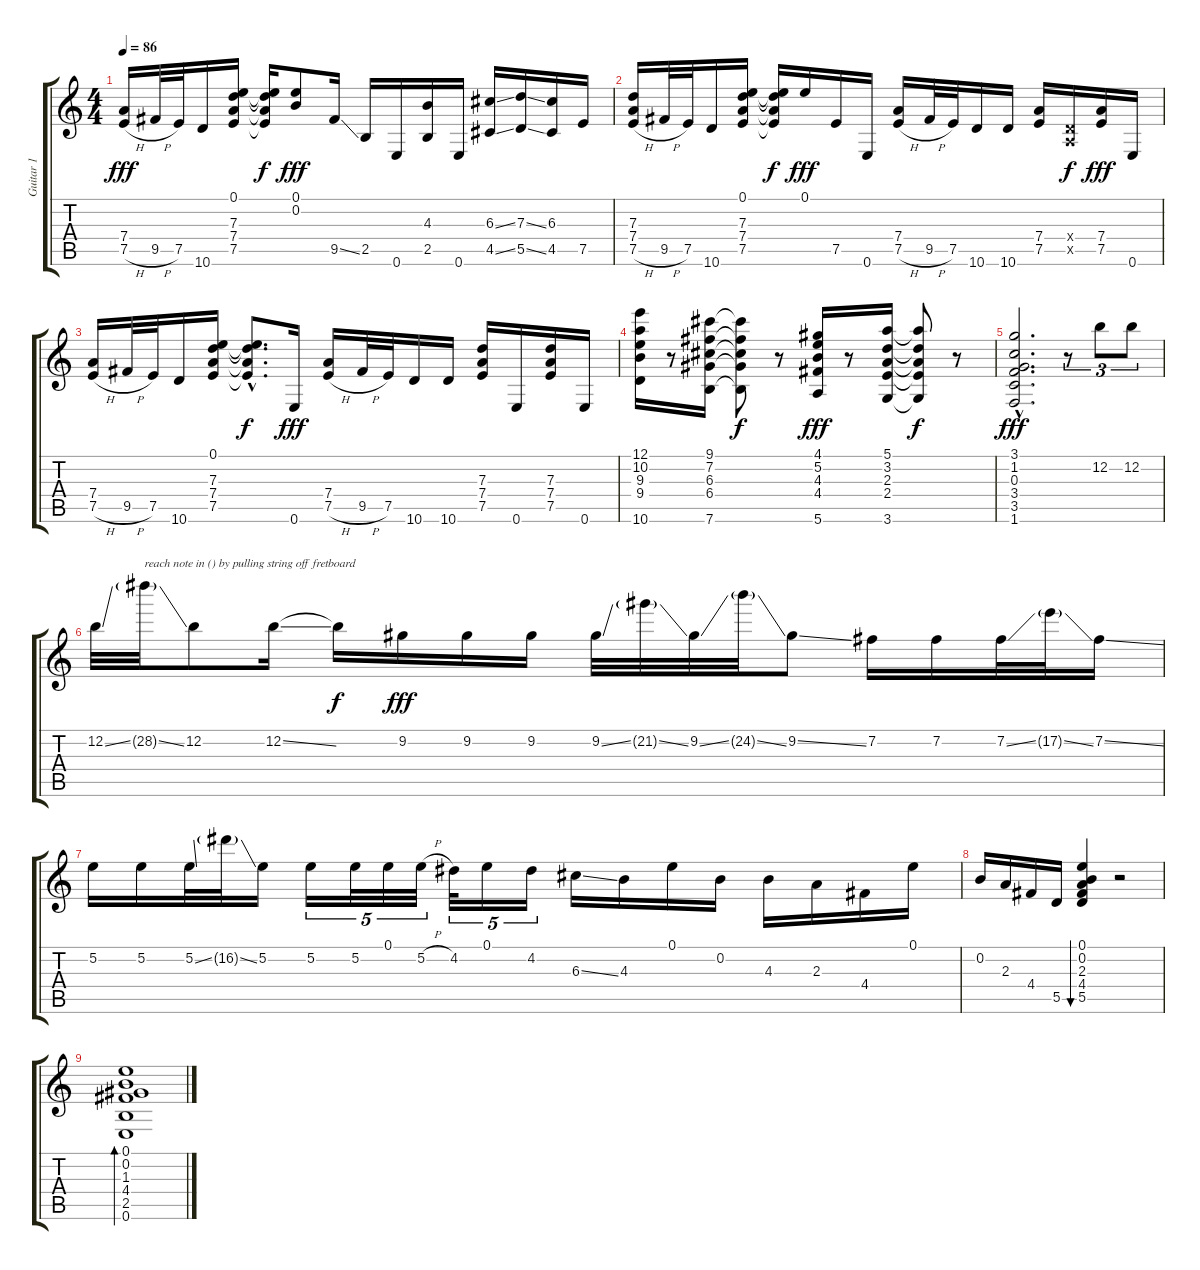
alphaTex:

\track ("Guitar 1" "Guitar 1") {instrument electricguitarclean}
\staff {score tabs}
\tuning (E4 B3 G3 D3 A2 E2) {hide}
\ts (4 4)
\tempo 86
\clef g2
\ks c
(7.4 7.5{h}).16{dy fff} 9.5{h}.32 7.5.32 10.6.16 (0.1 7.3 7.4 7.5).16 (0.1{t} 7.3{t} 7.4{t} 7.5{t}).16{dy f} (0.1 0.2).8{dy fff} 9.5{ss}.16 2.5.16 0.6.16 (4.3 2.5).16 0.6.16 (6.3{ss} 4.5{ss}).16 (7.3{ss} 5.5{ss}).16 (6.3 4.5).16 7.5.16 |
(7.3 7.4 7.5{h}).16 9.5{h}.32 7.5.32 10.6.16 (0.1 7.3 7.4 7.5).16 (0.1{t} 7.3{t} 7.4{t} 7.5{t}).16{dy f} 0.1.16{dy fff} 7.5.16 0.6.16 (7.4 7.5{h}).16 9.5{h}.32 7.5.32 10.6.16 10.6.16 (7.4 7.5).16 (0.4{x} 0.5{x}).16{dy f} (7.4 7.5).16{dy fff} 0.6.16 |
(7.4 7.5{h}).16 9.5{h}.32 7.5.32 10.6.16 (0.1 7.3 7.4 7.5).16 (0.1{hac t} 7.3{hac t} 7.4{hac t} 7.5{hac t}).8{d dy f} 0.6.16{dy fff} (7.4 7.5{h}).16 9.5{h}.32 7.5.32 10.6.16 10.6.16 (7.3 7.4 7.5).16 0.6.16 (7.3 7.4 7.5).16 0.6.16 |
(12.1 10.2 9.3 9.4 10.6).16 r.8 (9.1 7.2 6.3 6.4 7.6).16 (9.1{t} 7.2{t} 6.3{t} 6.4{t} 7.6{t}).8{dy f} r.8 (4.1 5.2 4.3 4.4 5.6).16{dy fff} r.8 (5.1 3.2 2.3 2.4 3.6).16 (5.1{t} 3.2{t} 2.3{t} 2.4{t} 3.6{t}).8{dy f} r.8 |
(3.1{hac} 1.2{hac} 0.3{hac} 3.4{hac} 3.5{hac} 1.6{hac}).2{d dy fff} r.8{tu (3 2)} 12.2.8{tu (3 2)} 12.2.8{tu (3 2)} |
12.2{ss}.32 28.2{ss g}.32{txt "reach note in () by pulling string off fretboard"} 12.2.8 12.2{ss}.16 12.2{t}.16{dy f} 9.2.16{dy fff} 9.2.16 9.2.16 9.2{ss}.32 21.2{ss g}.32 9.2{ss}.32 24.2{ss g}.32 9.2{ss}.8 7.2.16 7.2.16 7.2{ss}.32 17.2{ss g}.32 7.2{ss}.16 |
5.2.16 5.2.16 5.2{ss}.32 16.2{ss g}.32 5.2.16 5.2.16{tu (5 4)} 5.2.32{tu (5 4)} 0.1.32{tu (5 4)} 5.2{h}.32{tu (5 4)} 4.2.32{tu (5 4)} 0.1.16{tu (5 4)} 4.2.16{tu (5 4)} 6.3{ss}.16 4.3.16 0.1.16 0.2.16 4.3.16 2.3.16 4.4.16 0.1.16 |
0.2.16 2.3.16 4.4.16 5.5.16 (0.1 0.2 2.3 4.4 5.5).4{bu 240} r.2 |
(0.1 0.2 1.3 4.4 2.5 0.6).1{bd 240}
